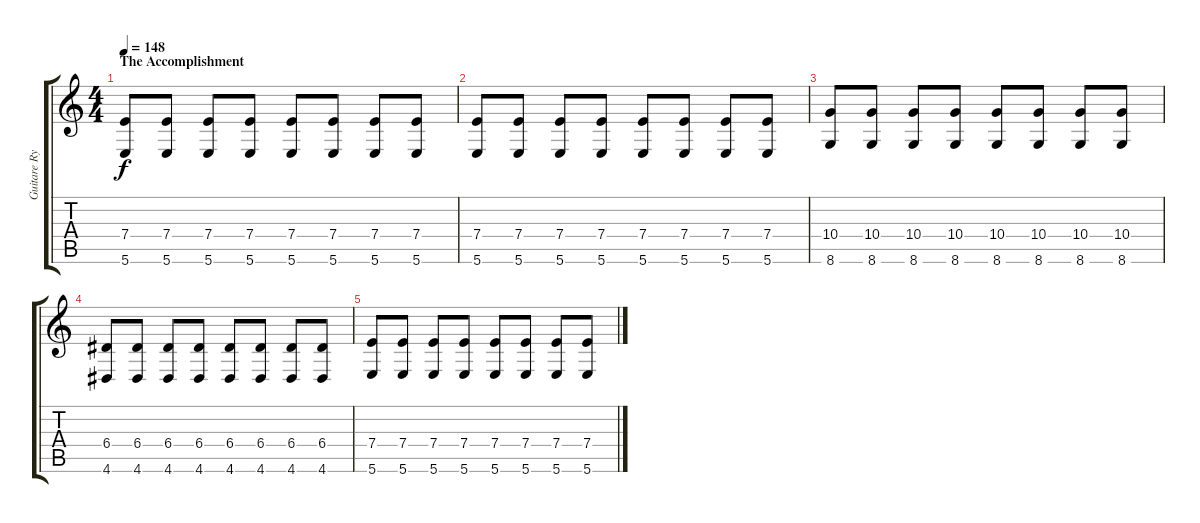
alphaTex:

\track ("Guitare Rythmique" "Guitare Ry") {instrument distortionguitar}
\staff {score tabs}
\tuning (B3 Gb3 D3 A2 E2 B1) {hide}
\ts (4 4)
\section ("" "The Accomplishment")
\tempo 148
\clef g2
\ks c
(7.4 5.6).8{dy f} (7.4 5.6).8 (7.4 5.6).8 (7.4 5.6).8 (7.4 5.6).8 (7.4 5.6).8 (7.4 5.6).8 (7.4 5.6).8 |
(7.4 5.6).8 (7.4 5.6).8 (7.4 5.6).8 (7.4 5.6).8 (7.4 5.6).8 (7.4 5.6).8 (7.4 5.6).8 (7.4 5.6).8 |
(10.4 8.6).8 (10.4 8.6).8 (10.4 8.6).8 (10.4 8.6).8 (10.4 8.6).8 (10.4 8.6).8 (10.4 8.6).8 (10.4 8.6).8 |
(6.4 4.6).8 (6.4 4.6).8 (6.4 4.6).8 (6.4 4.6).8 (6.4 4.6).8 (6.4 4.6).8 (6.4 4.6).8 (6.4 4.6).8 |
(7.4 5.6).8 (7.4 5.6).8 (7.4 5.6).8 (7.4 5.6).8 (7.4 5.6).8 (7.4 5.6).8 (7.4 5.6).8 (7.4 5.6).8
